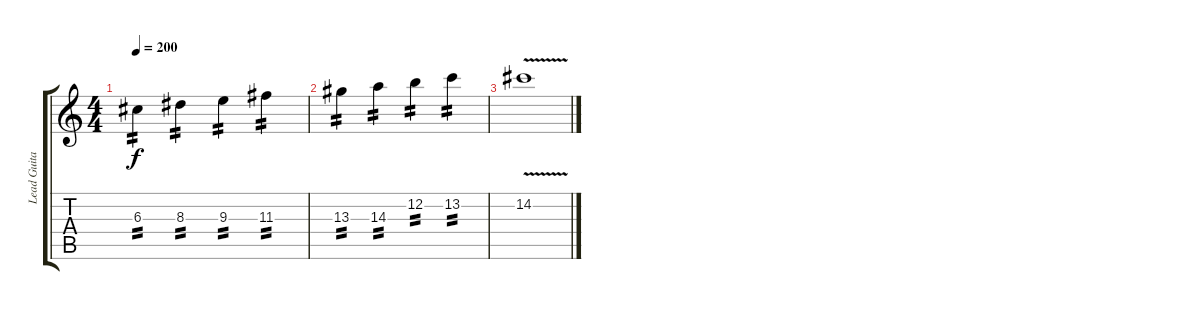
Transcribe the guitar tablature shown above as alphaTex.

\track ("Lead Guitar" "Lead Guita") {instrument overdrivenguitar}
\staff {score tabs}
\tuning (E4 B3 G3 D3 A2 E2) {hide}
\ts (4 4)
\tempo 200
\clef g2
\ks c
6.3.4{tp 2 dy f} 8.3.4{tp 2} 9.3.4{tp 2} 11.3.4{tp 2} |
13.3.4{tp 2} 14.3.4{tp 2} 12.2.4{tp 2} 13.2.4{tp 2} |
14.2{v}.1
